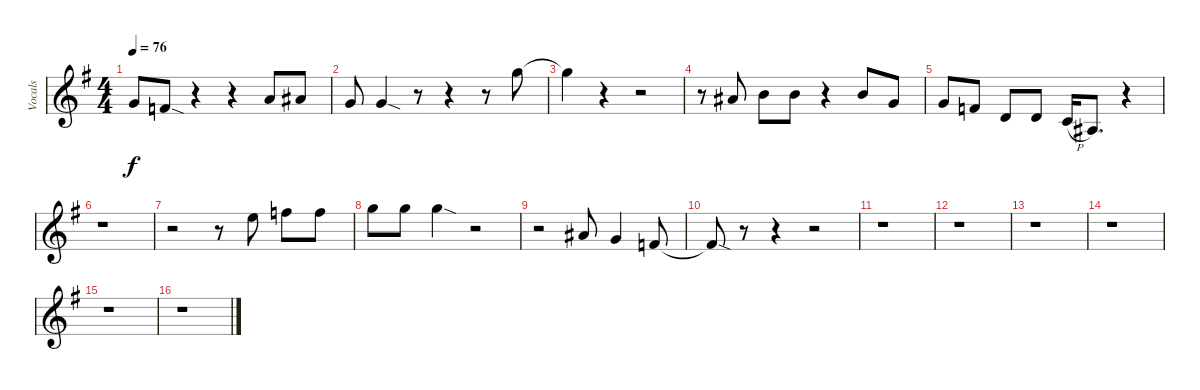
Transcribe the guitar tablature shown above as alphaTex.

\track ("Vocals" "Vocals") {instrument oboe}
\staff {score}
\tuning (E4 B3 G3 D3 A2 E2) {hide}
\ts (4 4)
\tempo 76
\clef g2
\ks eminor
3.1.8{dy f} 1.1{sod}.8 r.4 r.4 5.1.8 6.1.8 |
3.1.8 3.1{sod}.4 r.8 r.4 r.8 15.1.8 |
15.1{t}.4 r.4 r.2 |
r.8 6.1.8 7.1.8 7.1.8 r.4 7.1.8 3.1.8 |
3.1.8 1.1.8 3.2.8 3.2.8 5.3{h}.16 3.3.8{d} r.4 |
r.1 |
r.2 r.8 12.1.8 13.1.8 13.1.8 |
15.1.8 15.1.8 15.1{sod}.4 r.2 |
r.2 6.1.8 3.1.4 1.1.8 |
1.1{sod t}.8 r.8 r.4 r.2 |
r.1 |
r.1 |
r.1 |
r.1 |
r.1 |
r.1
